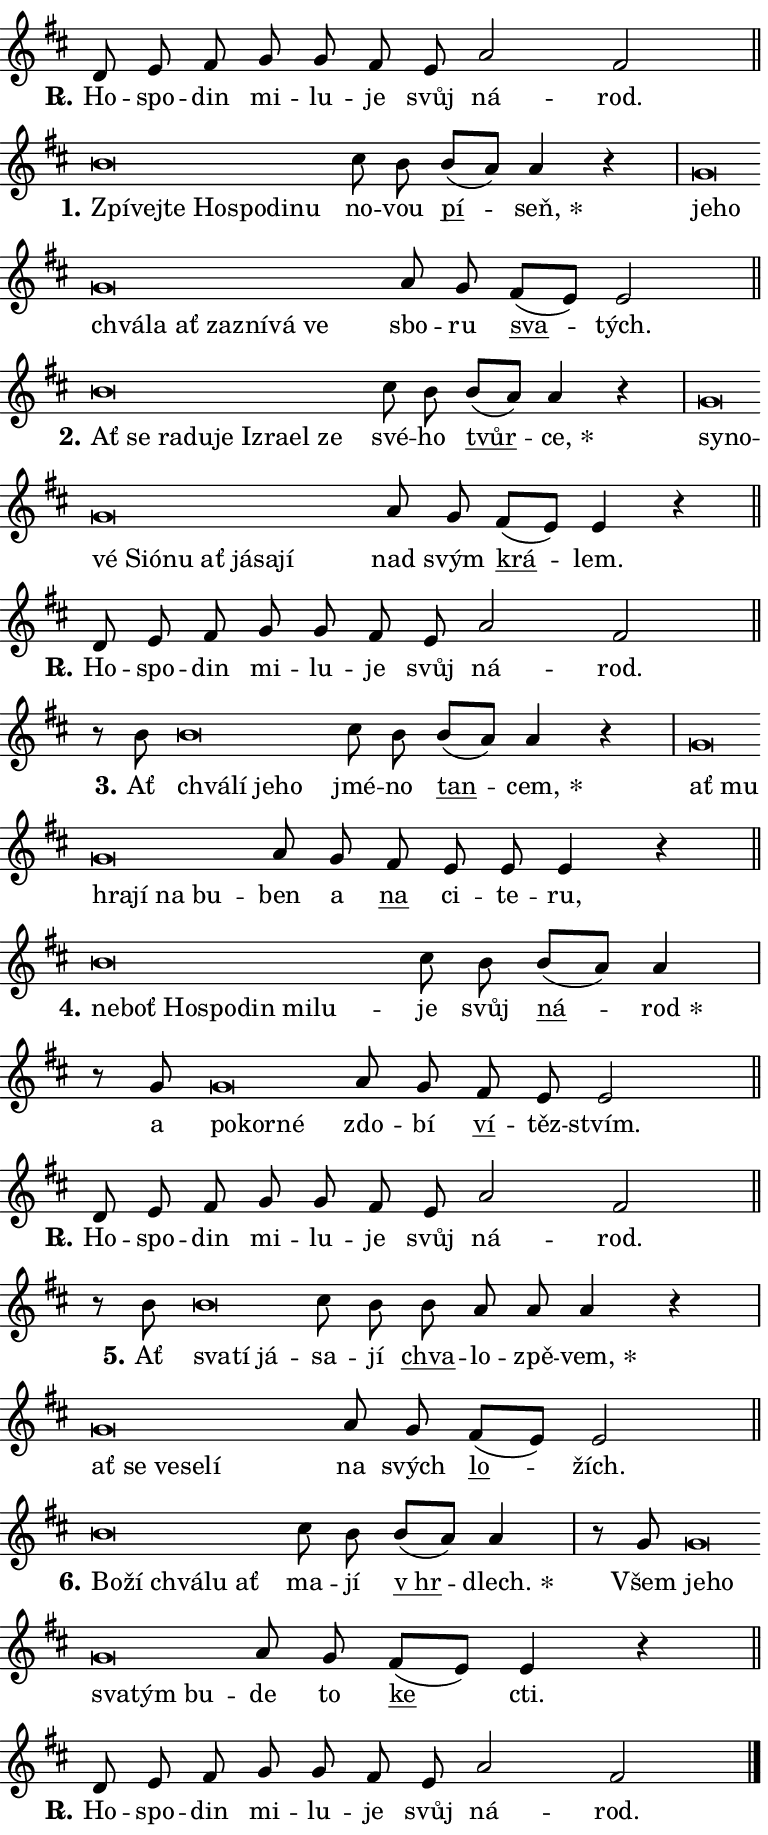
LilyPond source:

\version "2.24.0"
\header { tagline = "" }
\paper {
  indent = 0\cm
  top-margin = 0\cm
  right-margin = 0.13\cm % to fit lyric hyphens
  bottom-margin = 0\cm
  left-margin = 0\cm
  paper-width = 13\cm
  page-breaking = #ly:one-page-breaking
  system-system-spacing.basic-distance = #11
  score-system-spacing.basic-distance = #11
  ragged-last = ##f
}


%% Author: Thomas Morley
%% https://lists.gnu.org/archive/html/lilypond-user/2020-05/msg00002.html
#(define (line-position grob)
"Returns position of @var[grob} in current system:
   @code{'start}, if at first time-step
   @code{'end}, if at last time-step
   @code{'middle} otherwise
"
  (let* ((col (ly:item-get-column grob))
         (ln (ly:grob-object col 'left-neighbor))
         (rn (ly:grob-object col 'right-neighbor))
         (col-to-check-left (if (ly:grob? ln) ln col))
         (col-to-check-right (if (ly:grob? rn) rn col))
         (break-dir-left
           (and
             (ly:grob-property col-to-check-left 'non-musical #f)
             (ly:item-break-dir col-to-check-left)))
         (break-dir-right
           (and
             (ly:grob-property col-to-check-right 'non-musical #f)
             (ly:item-break-dir col-to-check-right))))
        (cond ((eqv? 1 break-dir-left) 'start)
              ((eqv? -1 break-dir-right) 'end)
              (else 'middle))))

#(define (tranparent-at-line-position vctor)
  (lambda (grob)
  "Relying on @code{line-position} select the relevant enry from @var{vctor}.
Used to determine transparency,"
    (case (line-position grob)
      ((end) (not (vector-ref vctor 0)))
      ((middle) (not (vector-ref vctor 1)))
      ((start) (not (vector-ref vctor 2))))))

noteHeadBreakVisibility =
#(define-music-function (break-visibility)(vector?)
"Makes @code{NoteHead}s transparent relying on @var{break-visibility}"
#{
  \override NoteHead.transparent =
    #(tranparent-at-line-position break-visibility)
#})

#(define delete-ledgers-for-transparent-note-heads
  (lambda (grob)
    "Reads whether a @code{NoteHead} is transparent.
If so this @code{NoteHead} is removed from @code{'note-heads} from
@var{grob}, which is supposed to be @code{LedgerLineSpanner}.
As a result ledgers are not printed for this @code{NoteHead}"
    (let* ((nhds-array (ly:grob-object grob 'note-heads))
           (nhds-list
             (if (ly:grob-array? nhds-array)
                 (ly:grob-array->list nhds-array)
                 '()))
           ;; Relies on the transparent-property being done before
           ;; Staff.LedgerLineSpanner.after-line-breaking is executed.
           ;; This is fragile ...
           (to-keep
             (remove
               (lambda (nhd)
                 (ly:grob-property nhd 'transparent #f))
               nhds-list)))
      ;; TODO find a better method to iterate over grob-arrays, similiar
      ;; to filter/remove etc for lists
      ;; For now rebuilt from scratch
      (set! (ly:grob-object grob 'note-heads)  '())
      (for-each
        (lambda (nhd)
          (ly:pointer-group-interface::add-grob grob 'note-heads nhd))
        to-keep))))

squashNotes = {
  \override NoteHead.X-extent = #'(-0.2 . 0.2)
  \override NoteHead.Y-extent = #'(-0.75 . 0)
  \override NoteHead.stencil =
    #(lambda (grob)
       (let ((pos (ly:grob-property grob 'staff-position)))
         (begin
           (if (< pos -7) (display "ERROR: Lower brevis then expected\n") (display ""))
           (if (<= pos -6) ly:text-interface::print ly:note-head::print))))
}
unSquashNotes = {
  \revert NoteHead.X-extent
  \revert NoteHead.Y-extent
  \revert NoteHead.stencil
}

hideNotes = \noteHeadBreakVisibility #begin-of-line-visible
unHideNotes = \noteHeadBreakVisibility #all-visible

% work-around for resetting accidentals
% https://lilypond.org/doc/v2.23/Documentation/notation/displaying-rhythms#unmetered-music
cadenzaMeasure = {
  \cadenzaOff
  \partial 1024 s1024
  \cadenzaOn
}

#(define-markup-command (accent layout props text) (markup?)
  "Underline accented syllable"
  (interpret-markup layout props
    #{\markup \override #'(offset . 4.3) \underline { #text }#}))

responsum = \markup \concat {
  "R" \hspace #-1.05 \path #0.1 #'((moveto 0 0.07) (lineto 0.9 0.8)) \hspace #0.05 "."
}

spaceSize = #0.6828661417322834 % exact space size for TeX Gyre Schola

\layout {
  \context {
    \Staff
    \remove "Time_signature_engraver"
    \override LedgerLineSpanner.after-line-breaking = #delete-ledgers-for-transparent-note-heads
  }
  \context {
    \Lyrics {
      \override LyricSpace.minimum-distance = \spaceSize
      \override LyricText.font-name = #"TeX Gyre Schola"
      \override LyricText.font-size = 1
      \override StanzaNumber.font-name = #"TeX Gyre Schola Bold"
      \override StanzaNumber.font-size = 1
    }
  }
  \context {
    \Score 
    \override NoteHead.text =
      #(lambda (grob) 
        (let ((pos (ly:grob-property grob 'staff-position)))
          #{\markup {
            \combine
              \halign #-0.55 \raise #(if (= pos -6) 0 0.5) \override #'(thickness . 2) \draw-line #'(3.2 . 0)
              \musicglyph "noteheads.sM1"
          }#}))
  }
}

% magnetic-lyrics.ily
%
%   written by
%     Jean Abou Samra <jean@abou-samra.fr>
%     Werner Lemberg <wl@gnu.org>
%
%   adapted by
%     Jiri Hon <jiri.hon@gmail.com>
%
% Version 2022-Apr-15

% https://www.mail-archive.com/lilypond-user@gnu.org/msg149350.html

#(define (Left_hyphen_pointer_engraver context)
   "Collect syllable-hyphen-syllable occurrences in lyrics and store
them in properties.  This engraver only looks to the left.  For
example, if the lyrics input is @code{foo -- bar}, it does the
following.

@itemize @bullet
@item
Set the @code{text} property of the @code{LyricHyphen} grob between
@q{foo} and @q{bar} to @code{foo}.

@item
Set the @code{left-hyphen} property of the @code{LyricText} grob with
text @q{foo} to the @code{LyricHyphen} grob between @q{foo} and
@q{bar}.
@end itemize

Use this auxiliary engraver in combination with the
@code{lyric-@/text::@/apply-@/magnetic-@/offset!} hook."
   (let ((hyphen #f)
         (text #f))
     (make-engraver
      (acknowledgers
       ((lyric-syllable-interface engraver grob source-engraver)
        (set! text grob)))
      (end-acknowledgers
       ((lyric-hyphen-interface engraver grob source-engraver)
        ;(when (not (grob::has-interface grob 'lyric-space-interface))
          (set! hyphen grob)));)
      ((stop-translation-timestep engraver)
       (when (and text hyphen)
         (ly:grob-set-object! text 'left-hyphen hyphen))
       (set! text #f)
       (set! hyphen #f)))))

#(define (lyric-text::apply-magnetic-offset! grob)
   "If the space between two syllables is less than the value in
property @code{LyricText@/.details@/.squash-threshold}, move the right
syllable to the left so that it gets concatenated with the left
syllable.

Use this function as a hook for
@code{LyricText@/.after-@/line-@/breaking} if the
@code{Left_@/hyphen_@/pointer_@/engraver} is active."
   (let ((hyphen (ly:grob-object grob 'left-hyphen #f)))
     (when hyphen
       (let ((left-text (ly:spanner-bound hyphen LEFT)))
         (when (grob::has-interface left-text 'lyric-syllable-interface)
           (let* ((common (ly:grob-common-refpoint grob left-text X))
                  (this-x-ext (ly:grob-extent grob common X))
                  (left-x-ext
                   (begin
                     ;; Trigger magnetism for left-text.
                     (ly:grob-property left-text 'after-line-breaking)
                     (ly:grob-extent left-text common X)))
                  ;; `delta` is the gap width between two syllables.
                  (delta (- (interval-start this-x-ext)
                            (interval-end left-x-ext)))
                  (details (ly:grob-property grob 'details))
                  (threshold (assoc-get 'squash-threshold details 0.2)))
             (when (< delta threshold)
               (let* (;; We have to manipulate the input text so that
                      ;; ligatures crossing syllable boundaries are not
                      ;; disabled.  For languages based on the Latin
                      ;; script this is essentially a beautification.
                      ;; However, for non-Western scripts it can be a
                      ;; necessity.
                      (lt (ly:grob-property left-text 'text))
                      (rt (ly:grob-property grob 'text))
                      (is-space (grob::has-interface hyphen 'lyric-space-interface))
                      (space (if is-space " " ""))
                      (extra-delta (if is-space spaceSize 0))
                      ;; Append new syllable.
                      (ltrt-space (if (and (string? lt) (string? rt))
                                (string-append lt space rt)
                                (make-concat-markup (list lt space rt))))
                      ;; Right-align `ltrt` to the right side.
                      (ltrt-space-markup (grob-interpret-markup
                               grob
                               (make-translate-markup
                                (cons (interval-length this-x-ext) 0)
                                (make-right-align-markup ltrt-space)))))
                 (begin
                   ;; Don't print `left-text`.
                   (ly:grob-set-property! left-text 'stencil #f)
                   ;; Set text and stencil (which holds all collected
                   ;; syllables so far) and shift it to the left.
                   (ly:grob-set-property! grob 'text ltrt-space)
                   (ly:grob-set-property! grob 'stencil ltrt-space-markup)
                   (ly:grob-translate-axis! grob (- (- delta extra-delta)) X))))))))))


#(define (lyric-hyphen::displace-bounds-first grob)
   ;; Make very sure this callback isn't triggered too early.
   (let ((left (ly:spanner-bound grob LEFT))
         (right (ly:spanner-bound grob RIGHT)))
     (ly:grob-property left 'after-line-breaking)
     (ly:grob-property right 'after-line-breaking)
     (ly:lyric-hyphen::print grob)))

squashThreshold = #0.4

\layout {
  \context {
    \Lyrics
    \consists #Left_hyphen_pointer_engraver
    \override LyricText.after-line-breaking =
      #lyric-text::apply-magnetic-offset!
    \override LyricHyphen.stencil = #lyric-hyphen::displace-bounds-first
    \override LyricText.details.squash-threshold = \squashThreshold
    \override LyricHyphen.minimum-distance = 0
    \override LyricHyphen.minimum-length = \squashThreshold
  }
}

squashText = \override LyricText.details.squash-threshold = 9999
unSquashText = \override LyricText.details.squash-threshold = \squashThreshold

leftText = \override LyricText.self-alignment-X = #LEFT
unLeftText = \revert LyricText.self-alignment-X

starOffset = #(lambda (grob) 
                (let ((x_offset (ly:self-alignment-interface::aligned-on-x-parent grob)))
                  (if (= x_offset 0) 0 (+ x_offset 1.2))))

star = #(define-music-function (syllable)(string?)
"Append star separator at the end of a syllable"
#{
  \once \override LyricText.X-offset = #starOffset
  \lyricmode { \markup {
    #syllable
    \override #'((font-name . "TeX Gyre Schola Bold")) \hspace #0.2 \lower #0.65 \larger "*"
  } }
#})

starAccent = #(define-music-function (syllable)(string?)
"Append star separator at the end of a syllable and make accent"
#{
  \once \override LyricText.X-offset = #starOffset
  \lyricmode { \markup {
    \accent #syllable
    \override #'((font-name . "TeX Gyre Schola Bold")) \hspace #0.2 \lower #0.65 \larger "*"
  } }
#})

breath = #(define-music-function (syllable)(string?)
"Append breathing indicator at the end of a syllable"
#{
  \lyricmode { \markup { #syllable "+" } }
#})

optionalBreath = #(define-music-function (syllable)(string?)
"Append optional breathing indicator at the end of a syllable"
#{
  \lyricmode { \markup { #syllable "(+)" } }
#})


\score {
    <<
        \new Voice = "melody" { \cadenzaOn \key d \major \relative { d'8 e fis g g fis e a2 fis \cadenzaMeasure \bar "||" \break } }
        \new Lyrics \lyricsto "melody" { \lyricmode { \set stanza = \responsum
Ho -- spo -- din mi -- lu -- je svůj ná -- rod. } }
    >>
    \layout {}
}

\score {
    <<
        \new Voice = "melody" { \cadenzaOn \key d \major \relative { \squashNotes b'\breve*1/16 \hideNotes \breve*1/16 \bar "" \breve*1/16 \bar "" \breve*1/16 \bar "" \breve*1/16 \bar "" \breve*1/16 \breve*1/16 \bar "" \unHideNotes \unSquashNotes cis8 b \bar "" b[( a)] a4 r \cadenzaMeasure \bar "|" \squashNotes g\breve*1/16 \hideNotes \breve*1/16 \bar "" \breve*1/16 \bar "" \breve*1/16 \bar "" \breve*1/16 \bar "" \breve*1/16 \bar "" \breve*1/16 \bar "" \breve*1/16 \breve*1/16 \bar "" \unHideNotes \unSquashNotes a8 g \bar "" fis[( e)] e2 \cadenzaMeasure \bar "||" \break } }
        \new Lyrics \lyricsto "melody" { \lyricmode { \set stanza = "1."
\leftText Zpí -- \squashText vej -- te Ho -- spo -- di -- nu \unLeftText \unSquashText no -- vou \markup \accent pí -- \star seň, \leftText je -- \squashText ho chvá -- la ať za -- zní -- vá ve \unLeftText \unSquashText sbo -- ru \markup \accent sva -- tých. } }
    >>
    \layout {}
}

\score {
    <<
        \new Voice = "melody" { \cadenzaOn \key d \major \relative { \squashNotes b'\breve*1/16 \hideNotes \breve*1/16 \bar "" \breve*1/16 \bar "" \breve*1/16 \bar "" \breve*1/16 \bar "" \breve*1/16 \bar "" \breve*1/16 \bar "" \breve*1/16 \breve*1/16 \bar "" \unHideNotes \unSquashNotes cis8 b \bar "" b[( a)] a4 r \cadenzaMeasure \bar "|" \squashNotes g\breve*1/16 \hideNotes \breve*1/16 \bar "" \breve*1/16 \bar "" \breve*1/16 \bar "" \breve*1/16 \bar "" \breve*1/16 \bar "" \breve*1/16 \bar "" \breve*1/16 \bar "" \breve*1/16 \breve*1/16 \bar "" \unHideNotes \unSquashNotes a8 g \bar "" fis[( e)] e4 r \cadenzaMeasure \bar "||" \break } }
        \new Lyrics \lyricsto "melody" { \lyricmode { \set stanza = "2."
\leftText Ať \squashText se ra -- du -- je Iz -- ra -- el ze \unLeftText \unSquashText své -- ho \markup \accent tvůr -- \star ce, \leftText sy -- \squashText no -- vé Si -- ó -- nu ať já -- sa -- jí \unLeftText \unSquashText nad svým \markup \accent krá -- lem. } }
    >>
    \layout {}
}

\score {
    <<
        \new Voice = "melody" { \cadenzaOn \key d \major \relative { d'8 e fis g g fis e a2 fis \cadenzaMeasure \bar "||" \break } }
        \new Lyrics \lyricsto "melody" { \lyricmode { \set stanza = \responsum
Ho -- spo -- din mi -- lu -- je svůj ná -- rod. } }
    >>
    \layout {}
}

\score {
    <<
        \new Voice = "melody" { \cadenzaOn \key d \major \relative { r8 b' \squashNotes b\breve*1/16 \hideNotes \breve*1/16 \bar "" \breve*1/16 \breve*1/16 \bar "" \unHideNotes \unSquashNotes cis8 b \bar "" b[( a)] a4 r \cadenzaMeasure \bar "|" \squashNotes g\breve*1/16 \hideNotes \breve*1/16 \bar "" \breve*1/16 \bar "" \breve*1/16 \bar "" \breve*1/16 \breve*1/16 \bar "" \unHideNotes \unSquashNotes a8 g \bar "" fis e e e4 r \cadenzaMeasure \bar "||" \break } }
        \new Lyrics \lyricsto "melody" { \lyricmode { \set stanza = "3."
Ať \leftText chvá -- \squashText lí je -- ho \unLeftText \unSquashText jmé -- no \markup \accent tan -- \star cem, \leftText ať \squashText mu hra -- jí na bu -- \unLeftText \unSquashText ben a \markup \accent na ci -- te -- ru, } }
    >>
    \layout {}
}

\score {
    <<
        \new Voice = "melody" { \cadenzaOn \key d \major \relative { \squashNotes b'\breve*1/16 \hideNotes \breve*1/16 \bar "" \breve*1/16 \bar "" \breve*1/16 \bar "" \breve*1/16 \bar "" \breve*1/16 \breve*1/16 \bar "" \unHideNotes \unSquashNotes cis8 b \bar "" b[( a)] a4 \cadenzaMeasure \bar "|" r8 g \squashNotes g\breve*1/16 \hideNotes \breve*1/16 \breve*1/16 \bar "" \unHideNotes \unSquashNotes a8 g \bar "" fis e e2 \cadenzaMeasure \bar "||" \break } }
        \new Lyrics \lyricsto "melody" { \lyricmode { \set stanza = "4."
\leftText ne -- \squashText boť Ho -- spo -- din mi -- lu -- \unLeftText \unSquashText je svůj \markup \accent ná -- \star rod a \leftText po -- \squashText kor -- né \unLeftText \unSquashText zdo -- bí \markup \accent ví -- těz -- stvím. } }
    >>
    \layout {}
}

\score {
    <<
        \new Voice = "melody" { \cadenzaOn \key d \major \relative { d'8 e fis g g fis e a2 fis \cadenzaMeasure \bar "||" \break } }
        \new Lyrics \lyricsto "melody" { \lyricmode { \set stanza = \responsum
Ho -- spo -- din mi -- lu -- je svůj ná -- rod. } }
    >>
    \layout {}
}

\score {
    <<
        \new Voice = "melody" { \cadenzaOn \key d \major \relative { r8 b' \squashNotes b\breve*1/16 \hideNotes \breve*1/16 \breve*1/16 \bar "" \unHideNotes \unSquashNotes cis8 b \bar "" b a a a4 r \cadenzaMeasure \bar "|" \squashNotes g\breve*1/16 \hideNotes \breve*1/16 \bar "" \breve*1/16 \bar "" \breve*1/16 \breve*1/16 \bar "" \unHideNotes \unSquashNotes a8 g \bar "" fis[( e)] e2 \cadenzaMeasure \bar "||" \break } }
        \new Lyrics \lyricsto "melody" { \lyricmode { \set stanza = "5."
Ať \leftText sva -- \squashText tí já -- \unLeftText \unSquashText sa -- jí \markup \accent chva -- lo -- zpě -- \star vem, \leftText ať \squashText se ve -- se -- lí \unLeftText \unSquashText na svých \markup \accent lo -- žích. } }
    >>
    \layout {}
}

\score {
    <<
        \new Voice = "melody" { \cadenzaOn \key d \major \relative { \squashNotes b'\breve*1/16 \hideNotes \breve*1/16 \bar "" \breve*1/16 \bar "" \breve*1/16 \breve*1/16 \bar "" \unHideNotes \unSquashNotes cis8 b \bar "" b[( a)] a4 \cadenzaMeasure \bar "|" r8 g \squashNotes g\breve*1/16 \hideNotes \breve*1/16 \bar "" \breve*1/16 \bar "" \breve*1/16 \breve*1/16 \bar "" \unHideNotes \unSquashNotes a8 g \bar "" fis[( e)] e4 r \cadenzaMeasure \bar "||" \break } }
        \new Lyrics \lyricsto "melody" { \lyricmode { \set stanza = "6."
\leftText Bo -- \squashText ží chvá -- lu ať \unLeftText \unSquashText ma -- jí \markup \accent "v hr" -- \star dlech. Všem \leftText je -- \squashText ho sva -- tým bu -- \unLeftText \unSquashText de to \markup \accent ke cti. } }
    >>
    \layout {}
}

\score {
    <<
        \new Voice = "melody" { \cadenzaOn \key d \major \relative { d'8 e fis g g fis e a2 fis \cadenzaMeasure \bar "||" \break } \bar "|." }
        \new Lyrics \lyricsto "melody" { \lyricmode { \set stanza = \responsum
Ho -- spo -- din mi -- lu -- je svůj ná -- rod. } }
    >>
    \layout {}
}
